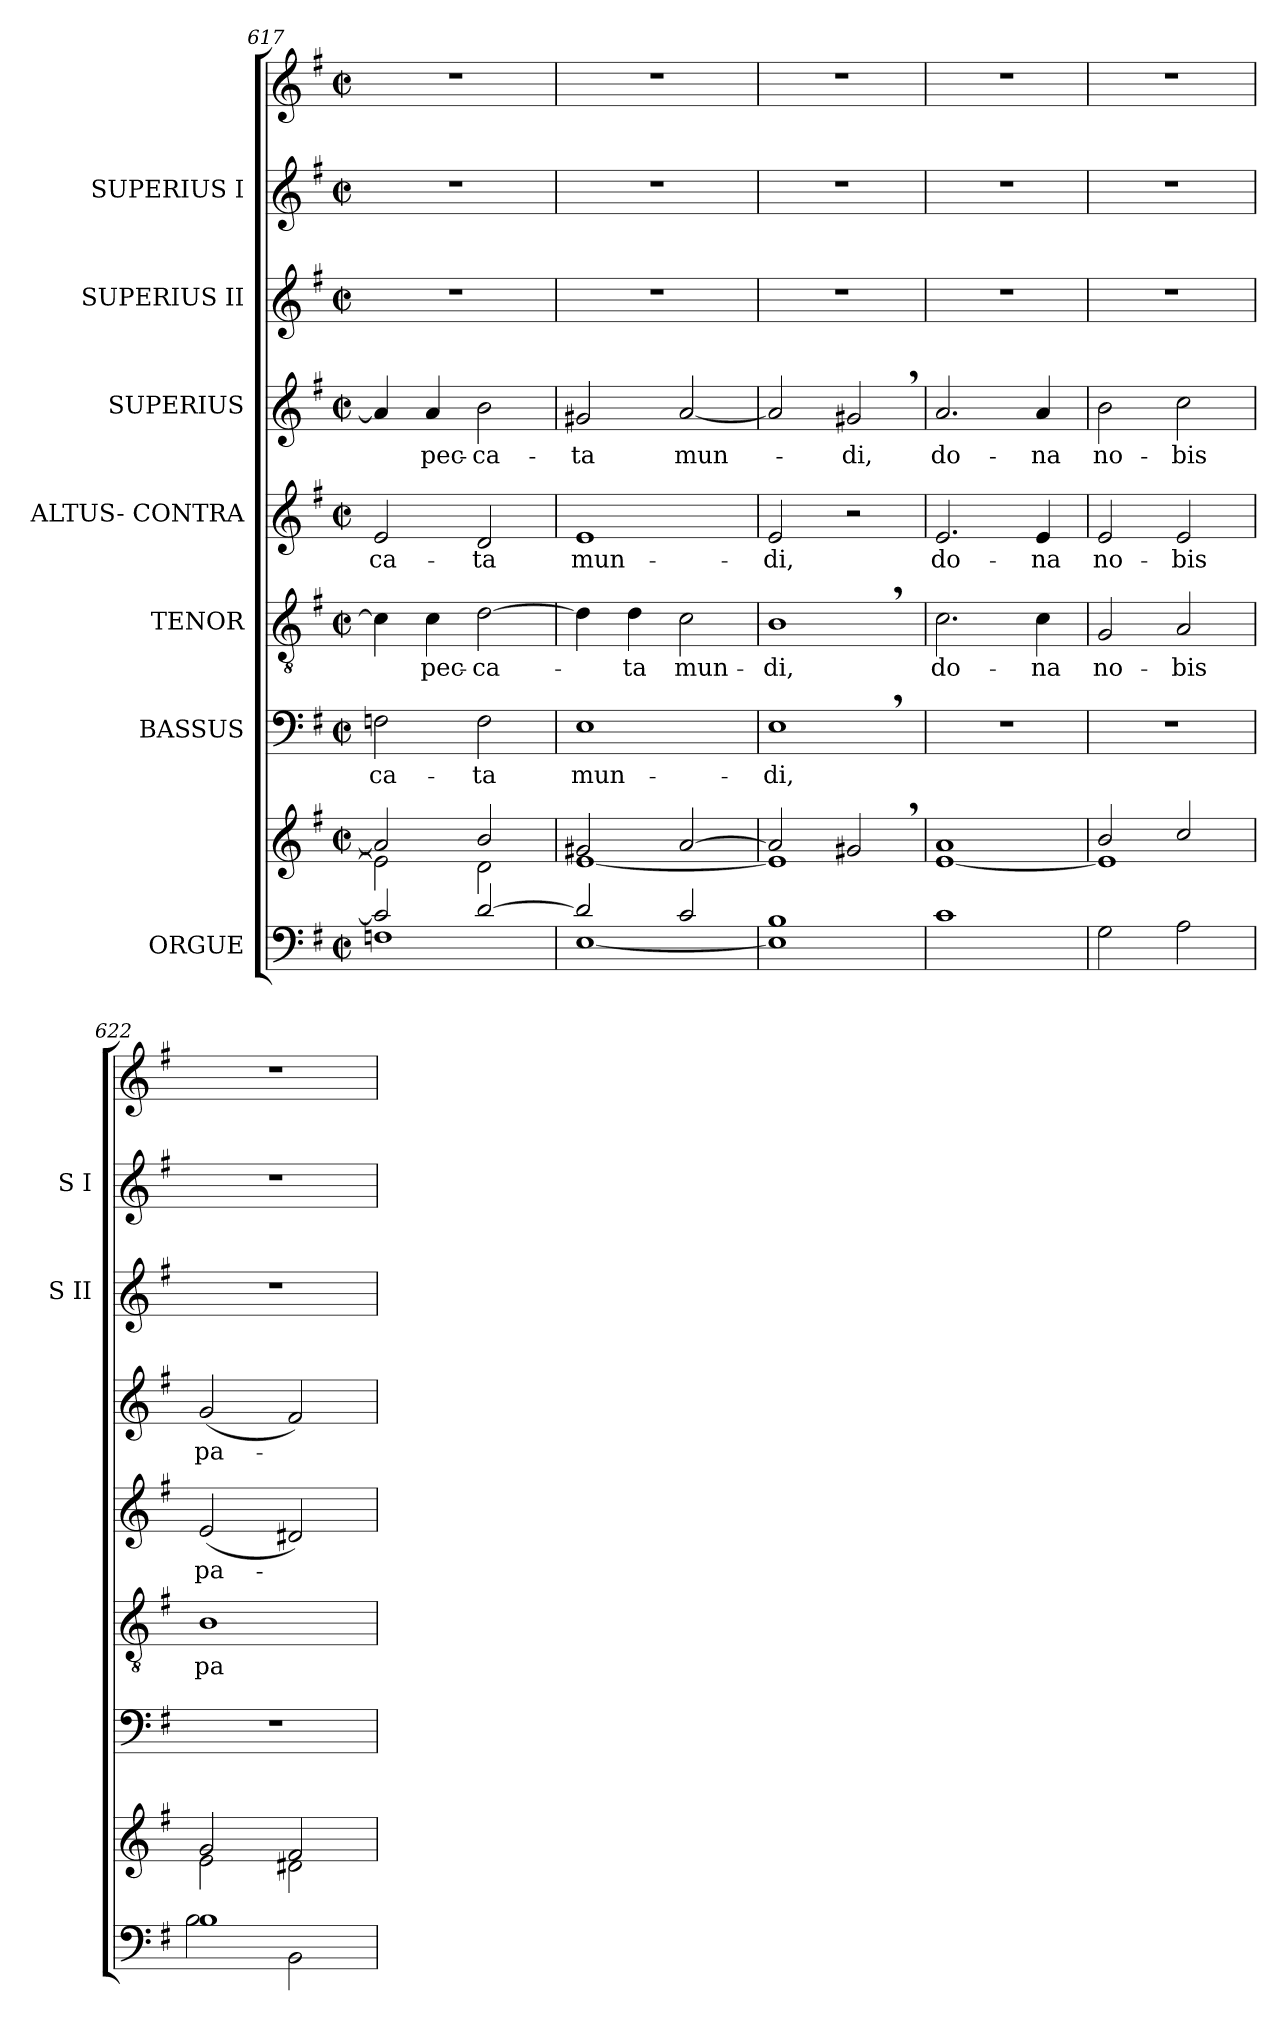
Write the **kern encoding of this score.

**kern	**kern	**kern	**text	**kern	**text	**kern	**text	**kern	**text	**kern	**kern	**kern
*part8	*part8	*part7	*part7	*part6	*part6	*part5	*part5	*part4	*part4	*part3	*part2	*part1
*staff9	*staff8	*staff7	*staff7	*staff6	*staff6	*staff5	*staff5	*staff4	*staff4	*staff3	*staff2	*staff1
*I"ORGUE	*	*I"BASSUS	*	*I"TENOR	*	*I"ALTUS- CONTRA	*	*I"SUPERIUS	*	*I"SUPERIUS II	*I"SUPERIUS I	*
*	*	*	*	*	*	*	*	*	*	*I'S II	*I'S I	*
*clefF4	*clefG2	*clefF4	*	*clefGv2	*	*clefG2	*	*clefG2	*	*clefG2	*clefG2	*clefG2
*k[f#]	*k[f#]	*k[f#]	*	*k[f#]	*	*k[f#]	*	*k[f#]	*	*k[f#]	*k[f#]	*k[f#]
*e:	*e:	*e:	*	*e:	*	*e:	*	*e:	*	*e:	*e:	*e:
*M2/2	*M2/2	*M2/2	*	*M2/2	*	*M2/2	*	*M2/2	*	*M2/2	*M2/2	*M2/2
*met(c|)	*met(c|)	*met(c|)	*	*met(c|)	*	*met(c|)	*	*met(c|)	*	*met(c|)	*met(c|)	*met(c|)
=617	=617	=617	=617	=617	=617	=617	=617	=617	=617	=617	=617	=617
*^	*^	*	*	*	*	*	*	*	*	*	*	*
!	!	!	!	!	!LO:LY:b	!	!	!	!LO:LY:b	!	!	!	!	!
2c/]	1Fn	2a/]	2e\]	2Fn\	-ca-	4c\]	.	2e/	-ca-	4a/]	.	1r	1r	1r
!	!	!	!	!	!	!	!LO:LY:b	!	!	!	!LO:LY:b	!	!	!
.	.	.	.	.	.	4c\	pec-	.	.	4a/	pec-	.	.	.
!	!	!	!	!	!LO:LY:b	!	!LO:LY:b	!	!LO:LY:b	!	!LO:LY:b	!	!	!
[>2d/	.	2b/	2d\	2F\	-ta	[2d\	-ca-	2d/	-ta	2b\	-ca-	.	.	.
=618	=618	=618	=618	=618	=618	=618	=618	=618	=618	=618	=618	=618	=618	=618
!	!	!	!	!	!LO:LY:b	!	!	!	!LO:LY:b	!	!LO:LY:b	!	!	!
2d/]	[<1E	2g#X/	[<1e	1E	mun-	4d\]	.	1e	mun-	2g#X/	-ta	1r	1r	1r
!	!	!	!	!	!	!	!LO:LY:b	!	!	!	!	!	!	!
.	.	.	.	.	.	4d\	-ta	.	.	.	.	.	.	.
!	!	!	!	!	!	!	!LO:LY:b	!	!	!	!LO:LY:b	!	!	!
2c/	.	[>2a/	.	.	.	2c\	mun-	.	.	[2a/	mun-	.	.	.
=619	=619	=619	=619	=619	=619	=619	=619	=619	=619	=619	=619	=619	=619	=619
!	!	!	!	!	!LO:LY:b	!	!LO:LY:b	!	!LO:LY:b	!	!	!	!	!
1B	1E]	2a/]	1e]	1E,>	-di,	1B,>	-di,	2e/	-di,	2a/]	.	1r	1r	1r
!	!	!	!	!	!	!	!	!	!	!	!LO:LY:b	!	!	!
.	.	2g#X,>/	.	.	.	.	.	2r	.	2g#X,>/	-di,	.	.	.
*v	*v	*	*	*	*	*	*	*	*	*	*	*	*	*
=620	=620	=620	=620	=620	=620	=620	=620	=620	=620	=620	=620	=620	=620
!	!	!	!	!	!	!LO:LY:b	!	!LO:LY:b	!	!LO:LY:b	!	!	!
1c	1a	[<1e	1r	.	2.c\	do-	2.e/	do-	2.a/	do-	1r	1r	1r
!	!	!	!	!	!	!LO:LY:b	!	!LO:LY:b	!	!LO:LY:b	!	!	!
.	.	.	.	.	4c\	-na	4e/	-na	4a/	-na	.	.	.
=621	=621	=621	=621	=621	=621	=621	=621	=621	=621	=621	=621	=621	=621
!	!	!	!	!	!	!LO:LY:b	!	!LO:LY:b	!	!LO:LY:b	!	!	!
2G\	2b/	1e]	1r	.	2G/	no-	2e/	no-	2b\	no-	1r	1r	1r
!	!	!	!	!	!	!LO:LY:b	!	!LO:LY:b	!	!LO:LY:b	!	!	!
2A\	2cc/	.	.	.	2A/	-bis	2e/	-bis	2cc\	-bis	.	.	.
!!LO:LB:g=z
=622	=622	=622	=622	=622	=622	=622	=622	=622	=622	=622	=622	=622	=622
*^	*	*	*	*	*	*	*	*	*	*	*	*	*
!	!	!	!	!	!	!	!LO:LY:b	!	!LO:LY:b	!	!LO:LY:b	!	!	!
1B	2B\	2g/	2e\	1r	.	1B	pa-	(<2e/	pa-	(<2g/	pa-	1r	1r	1r
.	2BB\	2f#/	2d#X\	.	.	.	.	2d#X/)	.	2f#/)	.	.	.	.
*v	*v	*	*	*	*	*	*	*	*	*	*	*	*	*
*	*v	*v	*	*	*	*	*	*	*	*	*	*	*
=	=	=	=	=	=	=	=	=	=	=	=	=
*-	*-	*-	*-	*-	*-	*-	*-	*-	*-	*-	*-	*-
